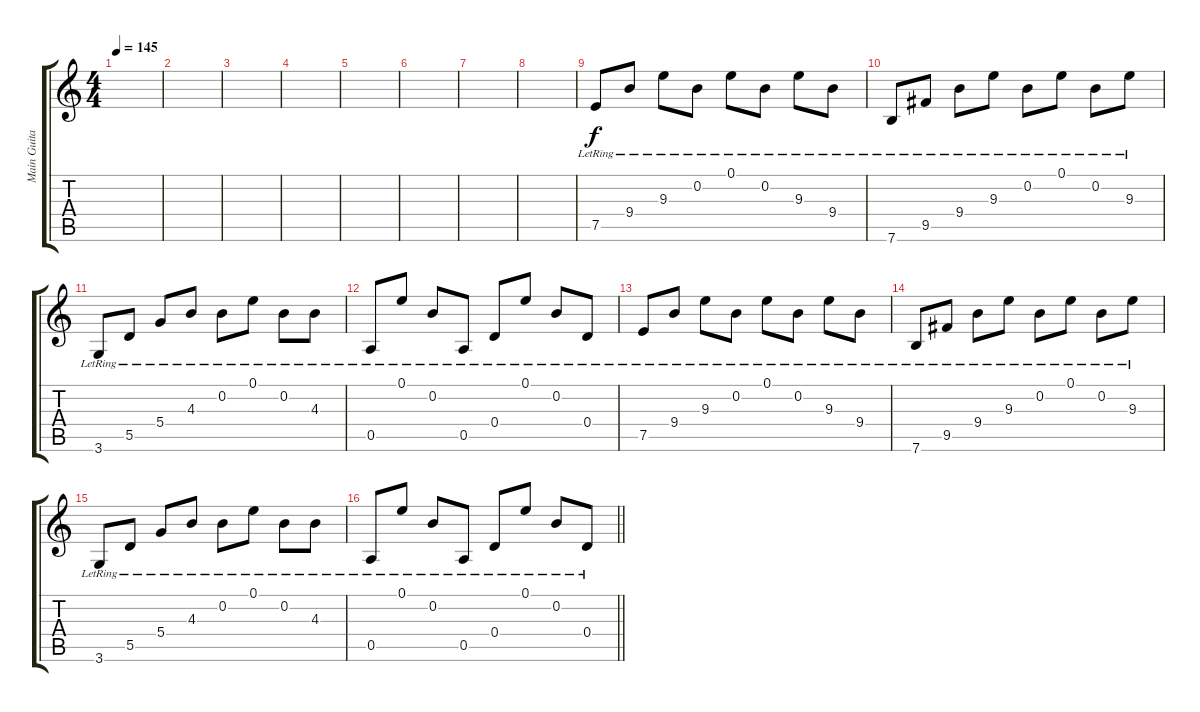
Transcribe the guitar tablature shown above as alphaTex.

\track ("Main Guitar" "Main Guita") {instrument overdrivenguitar}
\staff {score tabs}
\tuning (E4 B3 G3 D3 A2 E2) {hide}
\ts (4 4)
\tempo 145
\clef g2
\ks c
|
|
|
|
|
|
|
|
7.5{lr}.8{volume 16 instrument electricguitarjazz} 9.4{lr}.8 9.3{lr}.8 0.2{lr}.8 0.1{lr}.8 0.2{lr}.8 9.3{lr}.8 9.4{lr}.8 |
7.6{lr}.8 9.5{lr}.8 9.4{lr}.8 9.3{lr}.8 0.2{lr}.8 0.1{lr}.8 0.2{lr}.8 9.3{lr}.8 |
3.6{lr}.8 5.5{lr}.8 5.4{lr}.8 4.3{lr}.8 0.2{lr}.8 0.1{lr}.8 0.2{lr}.8 4.3{lr}.8 |
0.5{lr}.8 0.1{lr}.8 0.2{lr}.8 0.5{lr}.8 0.4{lr}.8 0.1{lr}.8 0.2{lr}.8 0.4{lr}.8 |
7.5{lr}.8 9.4{lr}.8 9.3{lr}.8 0.2{lr}.8 0.1{lr}.8 0.2{lr}.8 9.3{lr}.8 9.4{lr}.8 |
7.6{lr}.8 9.5{lr}.8 9.4{lr}.8 9.3{lr}.8 0.2{lr}.8 0.1{lr}.8 0.2{lr}.8 9.3{lr}.8 |
3.6{lr}.8 5.5{lr}.8 5.4{lr}.8 4.3{lr}.8 0.2{lr}.8 0.1{lr}.8 0.2{lr}.8 4.3{lr}.8 |
\barLineRight lightlight
0.5{lr}.8 0.1{lr}.8 0.2{lr}.8 0.5{lr}.8 0.4{lr}.8 0.1{lr}.8 0.2{lr}.8 0.4{lr}.8
